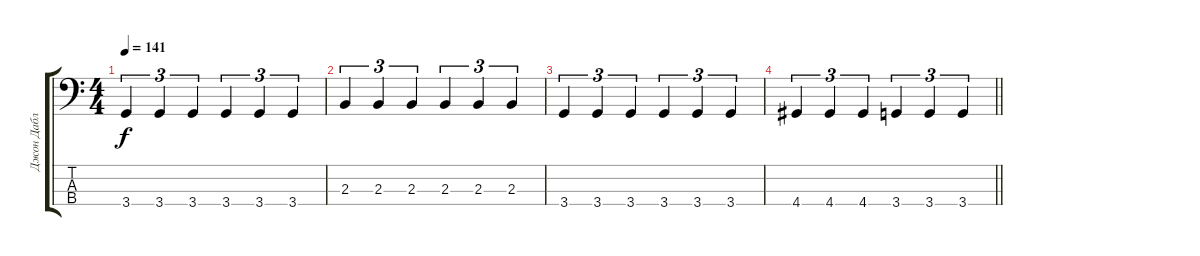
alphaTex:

\track ("Джон Дабл" "Джон Дабл") {instrument electricbassfinger}
\staff {score tabs}
\tuning (G2 D2 A1 E1) {hide}
\ts (4 4)
\tempo 141
\clef f4
\ks c
3.4.4{tu (3 2) dy f} 3.4.4{tu (3 2)} 3.4.4{tu (3 2)} 3.4.4{tu (3 2)} 3.4.4{tu (3 2)} 3.4.4{tu (3 2)} |
2.3.4{tu (3 2)} 2.3.4{tu (3 2)} 2.3.4{tu (3 2)} 2.3.4{tu (3 2)} 2.3.4{tu (3 2)} 2.3.4{tu (3 2)} |
3.4.4{tu (3 2)} 3.4.4{tu (3 2)} 3.4.4{tu (3 2)} 3.4.4{tu (3 2)} 3.4.4{tu (3 2)} 3.4.4{tu (3 2)} |
\barLineRight lightlight
4.4.4{tu (3 2)} 4.4.4{tu (3 2)} 4.4.4{tu (3 2)} 3.4.4{tu (3 2)} 3.4.4{tu (3 2)} 3.4.4{tu (3 2)}
